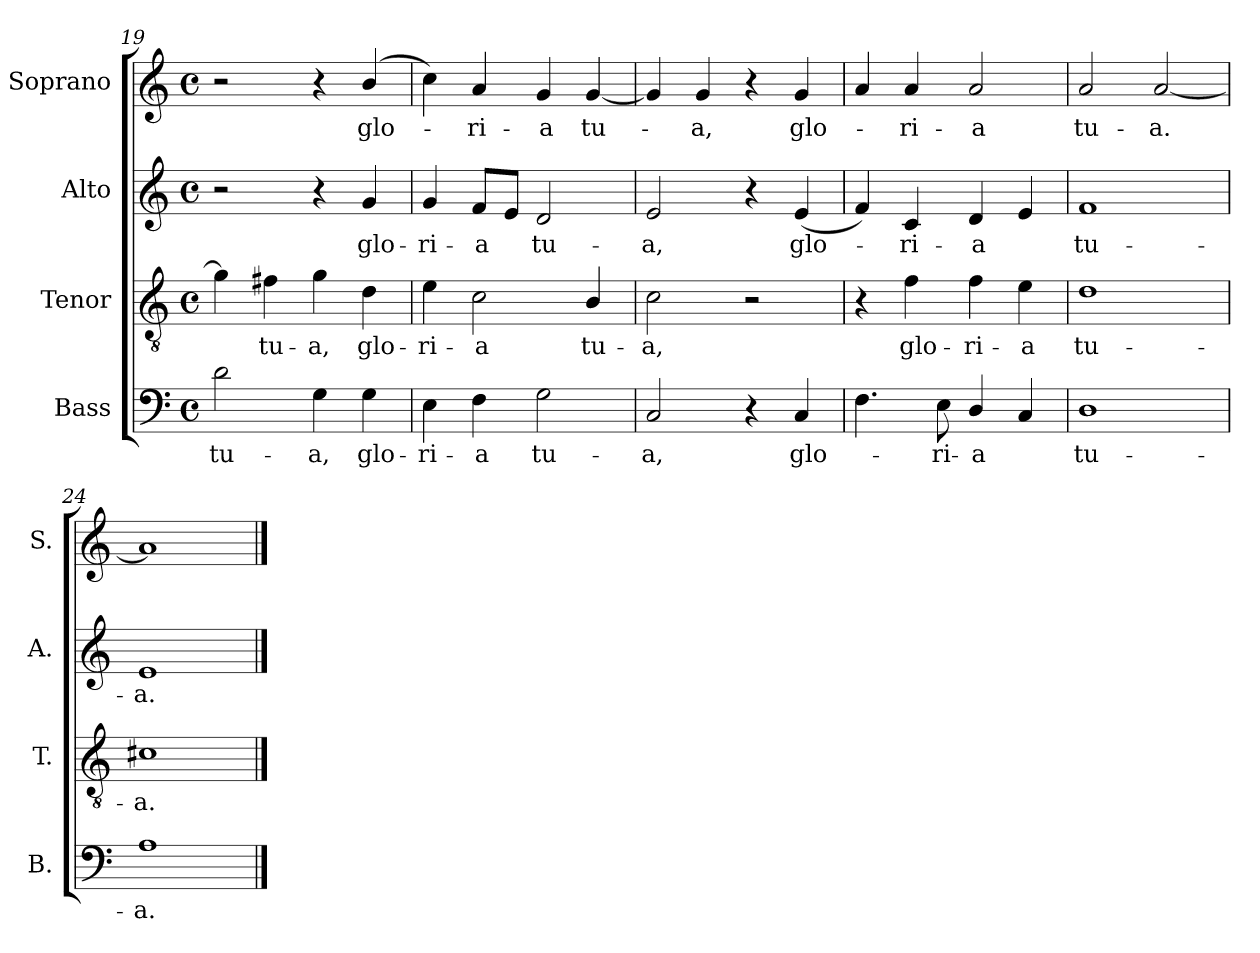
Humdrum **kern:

**kern	**text	**kern	**text	**kern	**text	**kern	**text
*part4	*part4	*part3	*part3	*part2	*part2	*part1	*part1
*staff4	*staff4	*staff3	*staff3	*staff2	*staff2	*staff1	*staff1
*I"Bass	*	*I"Tenor	*	*I"Alto	*	*I"Soprano	*
*I'B.	*	*I'T.	*	*I'A.	*	*I'S.	*
!!LO:LB:g=z
*clefF4	*	*clefGv2	*	*clefG2	*	*clefG2	*
*	*	*ITrd7c12	*	*	*	*	*
*k[]	*	*k[]	*	*k[]	*	*k[]	*
*C:	*	*C:	*	*C:	*	*C:	*
*M4/4	*	*M4/4	*	*M4/4	*	*M4/4	*
*met(c)	*	*met(c)	*	*met(c)	*	*met(c)	*
=19	=19	=19	=19	=19	=19	=19	=19
!	!LO:LY:b:color=#000000	!	!	!	!	!	!
2di\	tu-	4Gi\]	.	2r	.	2r	.
!	!	!	!LO:LY:b:color=#000000	!	!	!	!
.	.	4F#Xi\	-tu-	.	.	.	.
!	!LO:LY:b:color=#000000	!	!	!	!	!	!
!	!	!	!LO:LY:b:color=#000000	!	!	!	!
4Gi\	-a,	4Gi\	-a,	4r	.	4r	.
!	!LO:LY:b:color=#000000	!	!	!	!	!	!
!	!	!	!LO:LY:b:color=#000000	!	!	!	!
!	!	!	!	!	!LO:LY:b:color=#000000	!	!
!	!	!	!	!	!	!	!LO:LY:b:color=#000000
4Gi\	glo-	4Di\	glo-	4gi/	glo-	(4bi/	glo-
=20	=20	=20	=20	=20	=20	=20	=20
!	!LO:LY:b:color=#000000	!	!	!	!	!	!
!	!	!	!LO:LY:b:color=#000000	!	!	!	!
!	!	!	!	!	!LO:LY:b:color=#000000	!	!
4Ei\	-ri-	4Ei\	-ri-	4gi/	-ri-	4cci\)	.
!	!LO:LY:b:color=#000000	!	!	!	!	!	!
!	!	!	!LO:LY:b:color=#000000	!	!	!	!
!	!	!	!	!	!LO:LY:b:color=#000000	!	!
!	!	!	!	!	!	!	!LO:LY:b:color=#000000
4Fi\	-a	2Ci\	-a	8fi/L	-a	4ai/	-ri-
.	.	.	.	8ei/J	.	.	.
!	!LO:LY:b:color=#000000	!	!	!	!	!	!
!	!	!	!	!	!LO:LY:b:color=#000000	!	!
!	!	!	!	!	!	!	!LO:LY:b:color=#000000
2Gi\	tu-	.	.	2di/	tu-	4gi/	-a
!	!	!	!LO:LY:b:color=#000000	!	!	!	!
!	!	!	!	!	!	!	!LO:LY:b:color=#000000
.	.	4BBi/	tu-	.	.	[4gi/	tu-
=21	=21	=21	=21	=21	=21	=21	=21
!	!LO:LY:b:color=#000000	!	!	!	!	!	!
!	!	!	!LO:LY:b:color=#000000	!	!	!	!
!	!	!	!	!	!LO:LY:b:color=#000000	!	!
2Ci/	-a,	2Ci\	-a,	2ei/	-a,	4gi/]	.
!	!	!	!	!	!	!	!LO:LY:b:color=#000000
.	.	.	.	.	.	4gi/	-a,
4r	.	2r	.	4r	.	4r	.
!	!LO:LY:b:color=#000000	!	!	!	!	!	!
!	!	!	!	!	!LO:LY:b:color=#000000	!	!
!	!	!	!	!	!	!	!LO:LY:b:color=#000000
4Ci/	glo-	.	.	(4ei/	glo-	4gi/	glo-
=22	=22	=22	=22	=22	=22	=22	=22
4.Fi\	.	4r	.	4fi/)	.	4ai/	.
!	!	!	!LO:LY:b:color=#000000	!	!	!	!
!	!	!	!	!	!LO:LY:b:color=#000000	!	!
!	!	!	!	!	!	!	!LO:LY:b:color=#000000
.	.	4Fi\	glo-	4ci/	-ri-	4ai/	-ri-
!	!LO:LY:b:color=#000000	!	!	!	!	!	!
8Ei\	-ri-	.	.	.	.	.	.
!	!LO:LY:b:color=#000000	!	!	!	!	!	!
!	!	!	!LO:LY:b:color=#000000	!	!	!	!
!	!	!	!	!	!LO:LY:b:color=#000000	!	!
!	!	!	!	!	!	!	!LO:LY:b:color=#000000
4Di/	-a	4Fi\	-ri-	4di/	-a	2ai/	-a
!	!	!	!LO:LY:b:color=#000000	!	!	!	!
4Ci/	.	4Ei\	-a	4ei/	.	.	.
=23	=23	=23	=23	=23	=23	=23	=23
!	!LO:LY:b:color=#000000	!	!	!	!	!	!
!	!	!	!LO:LY:b:color=#000000	!	!	!	!
!	!	!	!	!	!LO:LY:b:color=#000000	!	!
!	!	!	!	!	!	!	!LO:LY:b:color=#000000
1Di	tu-	1Di	tu-	1fi	tu-	2ai/	tu-
!	!	!	!	!	!	!	!LO:LY:b:color=#000000
.	.	.	.	.	.	[2ai/	-a.
=24	=24	=24	=24	=24	=24	=24	=24
!	!LO:LY:b:color=#000000	!	!	!	!	!	!
!	!	!	!LO:LY:b:color=#000000	!	!	!	!
!	!	!	!	!	!LO:LY:b:color=#000000	!	!
1Ai	-a.	1C#Xi	-a.	1ei	-a.	1ai]	.
==	==	==	==	==	==	==	==
*-	*-	*-	*-	*-	*-	*-	*-
